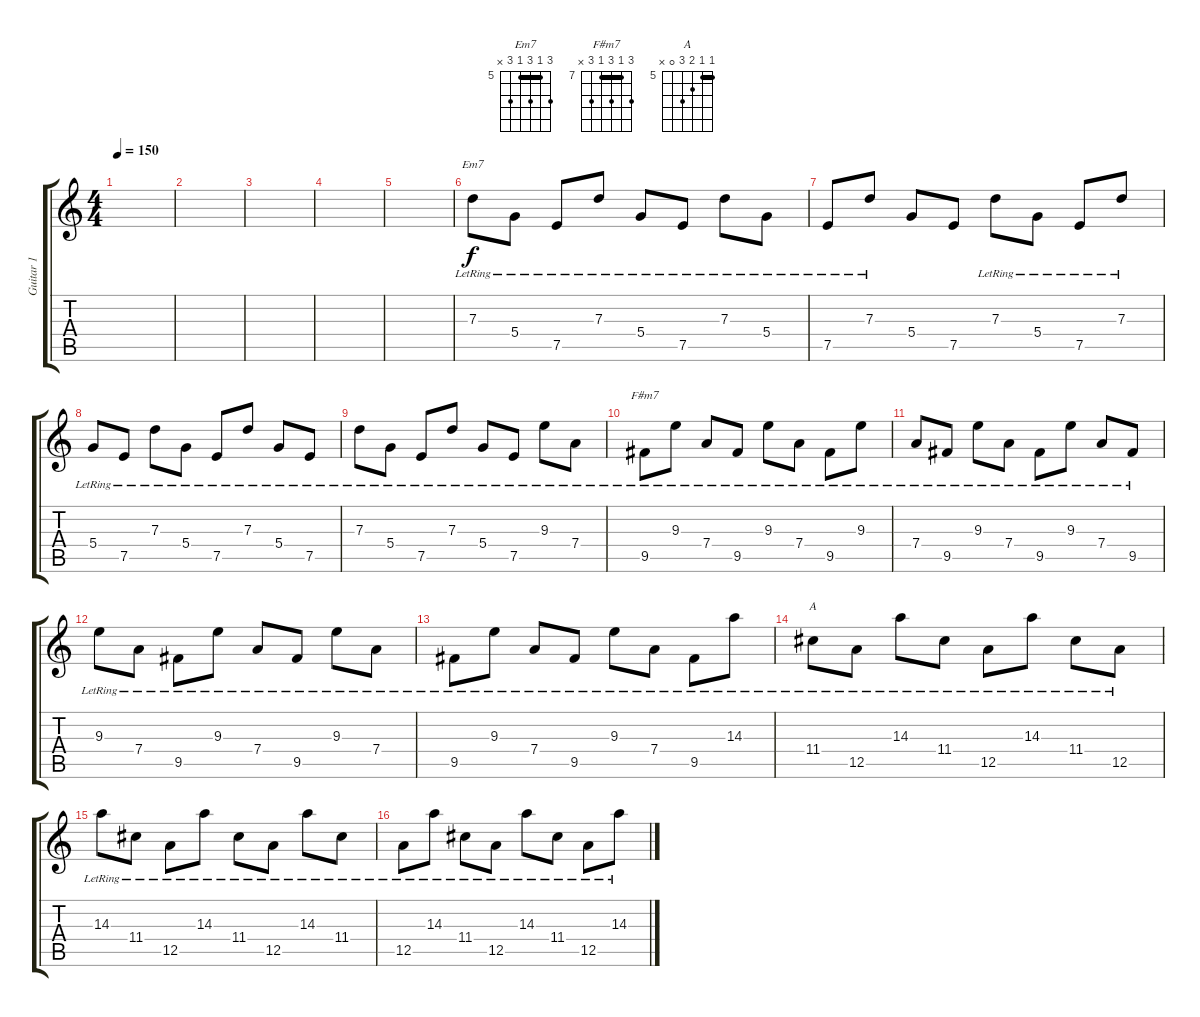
\track ("Guitar 1" "Guitar 1") {instrument electricguitarjazz}
\staff {score tabs}
\tuning (E4 B3 G3 D3 A2 E2) {hide}
\chord ("Em7" 7 5 7 5 7 x) {firstfret 5 barre 5}
\chord ("F#m7" 9 7 9 7 9 x) {firstfret 7 barre 7}
\chord ("A" 5 5 6 7 0 x) {firstfret 5 barre 5}
\ts (4 4)
\tempo 150
\clef g2
\ks c
|
|
|
|
|
7.3{lr}.8{ch "Em7"} 5.4{lr}.8 7.5{lr}.8 7.3{lr}.8 5.4{lr}.8 7.5{lr}.8 7.3{lr}.8 5.4{lr}.8 |
7.5{lr}.8 7.3{lr}.8 5.4.8 7.5.8 7.3{lr}.8 5.4{lr}.8 7.5{lr}.8 7.3{lr}.8 |
5.4{lr}.8 7.5{lr}.8 7.3{lr}.8 5.4{lr}.8 7.5{lr}.8 7.3{lr}.8 5.4{lr}.8 7.5{lr}.8 |
7.3{lr}.8 5.4{lr}.8 7.5{lr}.8 7.3{lr}.8 5.4{lr}.8 7.5{lr}.8 9.3{lr}.8 7.4{lr}.8 |
9.5{lr}.8{ch "F#m7"} 9.3{lr}.8 7.4{lr}.8 9.5{lr}.8 9.3{lr}.8 7.4{lr}.8 9.5{lr}.8 9.3{lr}.8 |
7.4{lr}.8 9.5{lr}.8 9.3{lr}.8 7.4{lr}.8 9.5{lr}.8 9.3{lr}.8 7.4{lr}.8 9.5{lr}.8 |
9.3{lr}.8 7.4{lr}.8 9.5{lr}.8 9.3{lr}.8 7.4{lr}.8 9.5{lr}.8 9.3{lr}.8 7.4{lr}.8 |
9.5{lr}.8 9.3{lr}.8 7.4{lr}.8 9.5{lr}.8 9.3{lr}.8 7.4{lr}.8 9.5{lr}.8 14.3{lr}.8 |
11.4{lr}.8{ch "A"} 12.5{lr}.8 14.3{lr}.8 11.4{lr}.8 12.5{lr}.8 14.3{lr}.8 11.4{lr}.8 12.5{lr}.8 |
14.3{lr}.8 11.4{lr}.8 12.5{lr}.8 14.3{lr}.8 11.4{lr}.8 12.5{lr}.8 14.3{lr}.8 11.4{lr}.8 |
12.5{lr}.8 14.3{lr}.8 11.4{lr}.8 12.5{lr}.8 14.3{lr}.8 11.4{lr}.8 12.5{lr}.8 14.3{lr}.8
